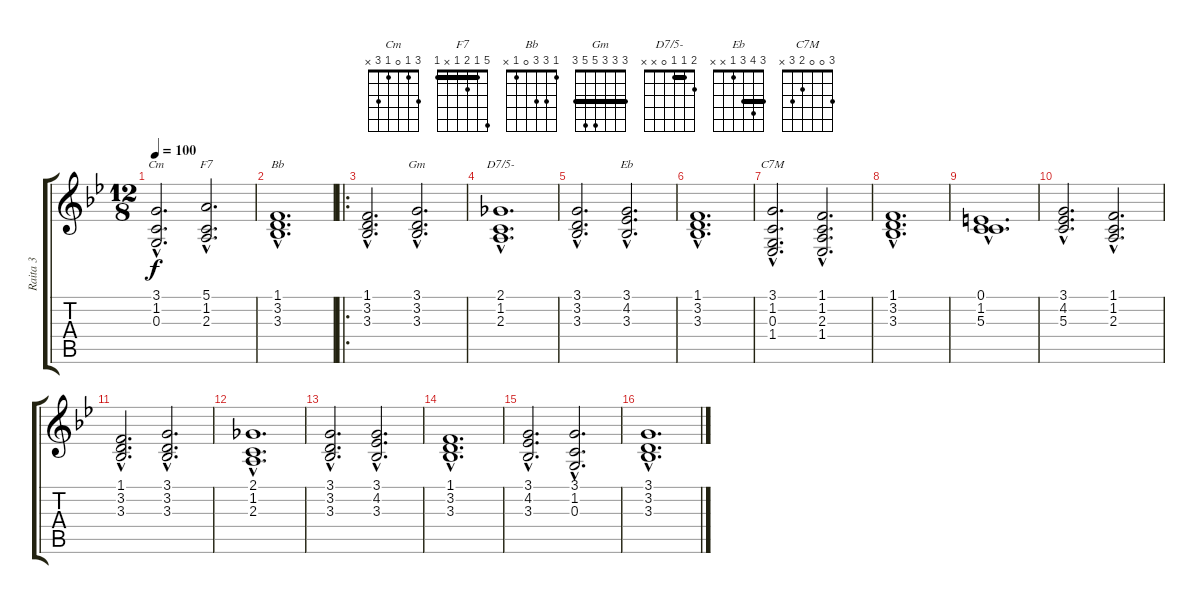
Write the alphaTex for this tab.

\track ("Raita 3" "Raita 3") {instrument drawbarorgan}
\staff {score tabs}
\tuning (E4 B3 G3 D3 A2 E2) {hide}
\chord ("Cm" 3 1 0 1 3 x)
\chord ("F7" 5 1 2 1 x 1) {barre 1}
\chord ("Bb" 1 3 3 0 1 x)
\chord ("Gm" 3 3 3 5 5 3) {barre 3}
\chord ("D7/5-" 2 1 1 0 x x) {barre 1}
\chord ("Eb" 3 4 3 1 x x) {barre 3}
\chord ("C7M" 3 0 0 2 3 x)
\ts (12 8)
\tempo 100
\clef g2
\ks bb
(3.1{hac} 1.2{hac} 0.3{hac}).2{d ch "Cm" dy f instrument drawbarorgan} (5.1{hac} 1.2{hac} 2.3{hac}).2{d ch "F7"} |
(1.1{hac} 3.2{hac} 3.3{hac}).1{d ch "Bb"} |
\ro
(1.1{hac} 3.2{hac} 3.3{hac}).2{d} (3.1{hac} 3.2{hac} 3.3{hac}).2{d ch "Gm"} |
(2.1{hac} 1.2{hac} 2.3{hac}).1{d ch "D7/5-"} |
(3.1{hac} 3.2{hac} 3.3{hac}).2{d} (3.1{hac} 4.2{hac} 3.3{hac}).2{d ch "Eb"} |
(1.1{hac} 3.2{hac} 3.3{hac}).1{d} |
(3.1{hac} 1.2{hac} 0.3{hac} 1.4{hac}).2{d ch "C7M"} (1.1{hac} 1.2{hac} 2.3{hac} 1.4{hac}).2{d} |
(1.1{hac} 3.2{hac} 3.3{hac}).1{d} |
(0.1{hac} 1.2{hac} 5.3{hac}).1{d} |
(3.1{hac} 4.2{hac} 5.3{hac}).2{d} (1.1{hac} 1.2{hac} 2.3{hac}).2{d} |
(1.1{hac} 3.2{hac} 3.3{hac}).2{d} (3.1{hac} 3.2{hac} 3.3{hac}).2{d} |
(2.1{hac} 1.2{hac} 2.3{hac}).1{d} |
(3.1{hac} 3.2{hac} 3.3{hac}).2{d} (3.1{hac} 4.2{hac} 3.3{hac}).2{d} |
(1.1{hac} 3.2{hac} 3.3{hac}).1{d} |
(3.1{hac} 4.2{hac} 3.3{hac}).2{d} (3.1{hac} 1.2{hac} 0.3{hac}).2{d} |
(3.1{hac} 3.2{hac} 3.3{hac}).1{d}
